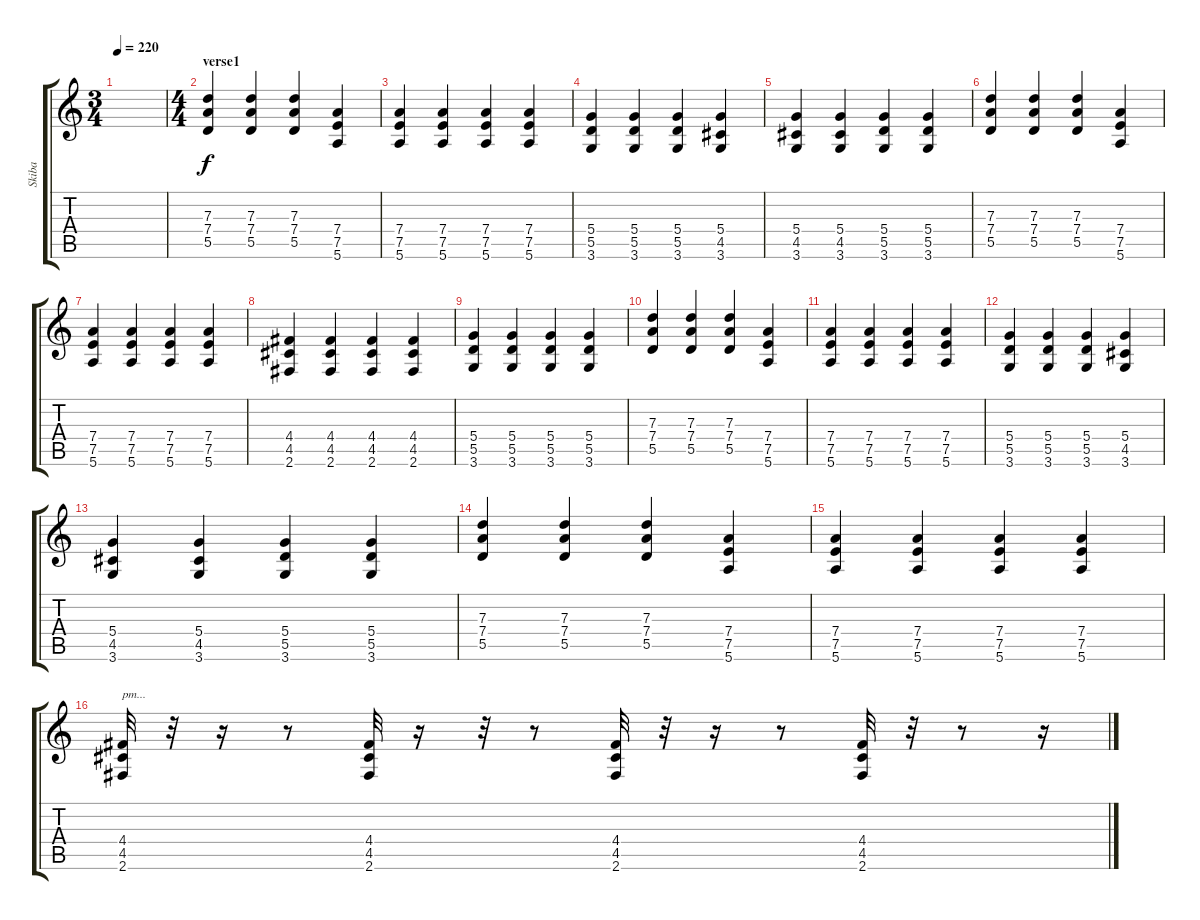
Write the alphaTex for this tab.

\track ("Skiba" "Skiba") {instrument distortionguitar}
\staff {score tabs}
\tuning (E4 B3 G3 D3 A2 E2) {hide}
\ts (3 4)
\tempo 220
\clef g2
\ks c
|
\ts (4 4)
\section ("" "verse1")
(7.3 7.4 5.5).4 (7.3 7.4 5.5).4 (7.3 7.4 5.5).4 (7.4 7.5 5.6).4 |
(7.4 7.5 5.6).4 (7.4 7.5 5.6).4 (7.4 7.5 5.6).4 (7.4 7.5 5.6).4 |
(5.4 5.5 3.6).4 (5.4 5.5 3.6).4 (5.4 5.5 3.6).4 (5.4 4.5 3.6).4 |
(5.4 4.5 3.6).4 (5.4 4.5 3.6).4 (5.4 5.5 3.6).4 (5.4 5.5 3.6).4 |
(7.3 7.4 5.5).4 (7.3 7.4 5.5).4 (7.3 7.4 5.5).4 (7.4 7.5 5.6).4 |
(7.4 7.5 5.6).4 (7.4 7.5 5.6).4 (7.4 7.5 5.6).4 (7.4 7.5 5.6).4 |
(4.4 4.5 2.6).4 (4.4 4.5 2.6).4 (4.4 4.5 2.6).4 (4.4 4.5 2.6).4 |
(5.4 5.5 3.6).4 (5.4 5.5 3.6).4 (5.4 5.5 3.6).4 (5.4 5.5 3.6).4 |
(7.3 7.4 5.5).4 (7.3 7.4 5.5).4 (7.3 7.4 5.5).4 (7.4 7.5 5.6).4 |
(7.4 7.5 5.6).4 (7.4 7.5 5.6).4 (7.4 7.5 5.6).4 (7.4 7.5 5.6).4 |
(5.4 5.5 3.6).4 (5.4 5.5 3.6).4 (5.4 5.5 3.6).4 (5.4 4.5 3.6).4 |
(5.4 4.5 3.6).4 (5.4 4.5 3.6).4 (5.4 5.5 3.6).4 (5.4 5.5 3.6).4 |
(7.3 7.4 5.5).4 (7.3 7.4 5.5).4 (7.3 7.4 5.5).4 (7.4 7.5 5.6).4 |
(7.4 7.5 5.6).4 (7.4 7.5 5.6).4 (7.4 7.5 5.6).4 (7.4 7.5 5.6).4 |
(4.4 4.5 2.6).32{txt "pm..."} r.32 r.16 r.8 (4.4 4.5 2.6).32 r.16 r.32 r.8 (4.4 4.5 2.6).32 r.32 r.16 r.8 (4.4 4.5 2.6).32 r.32 r.8 r.16
